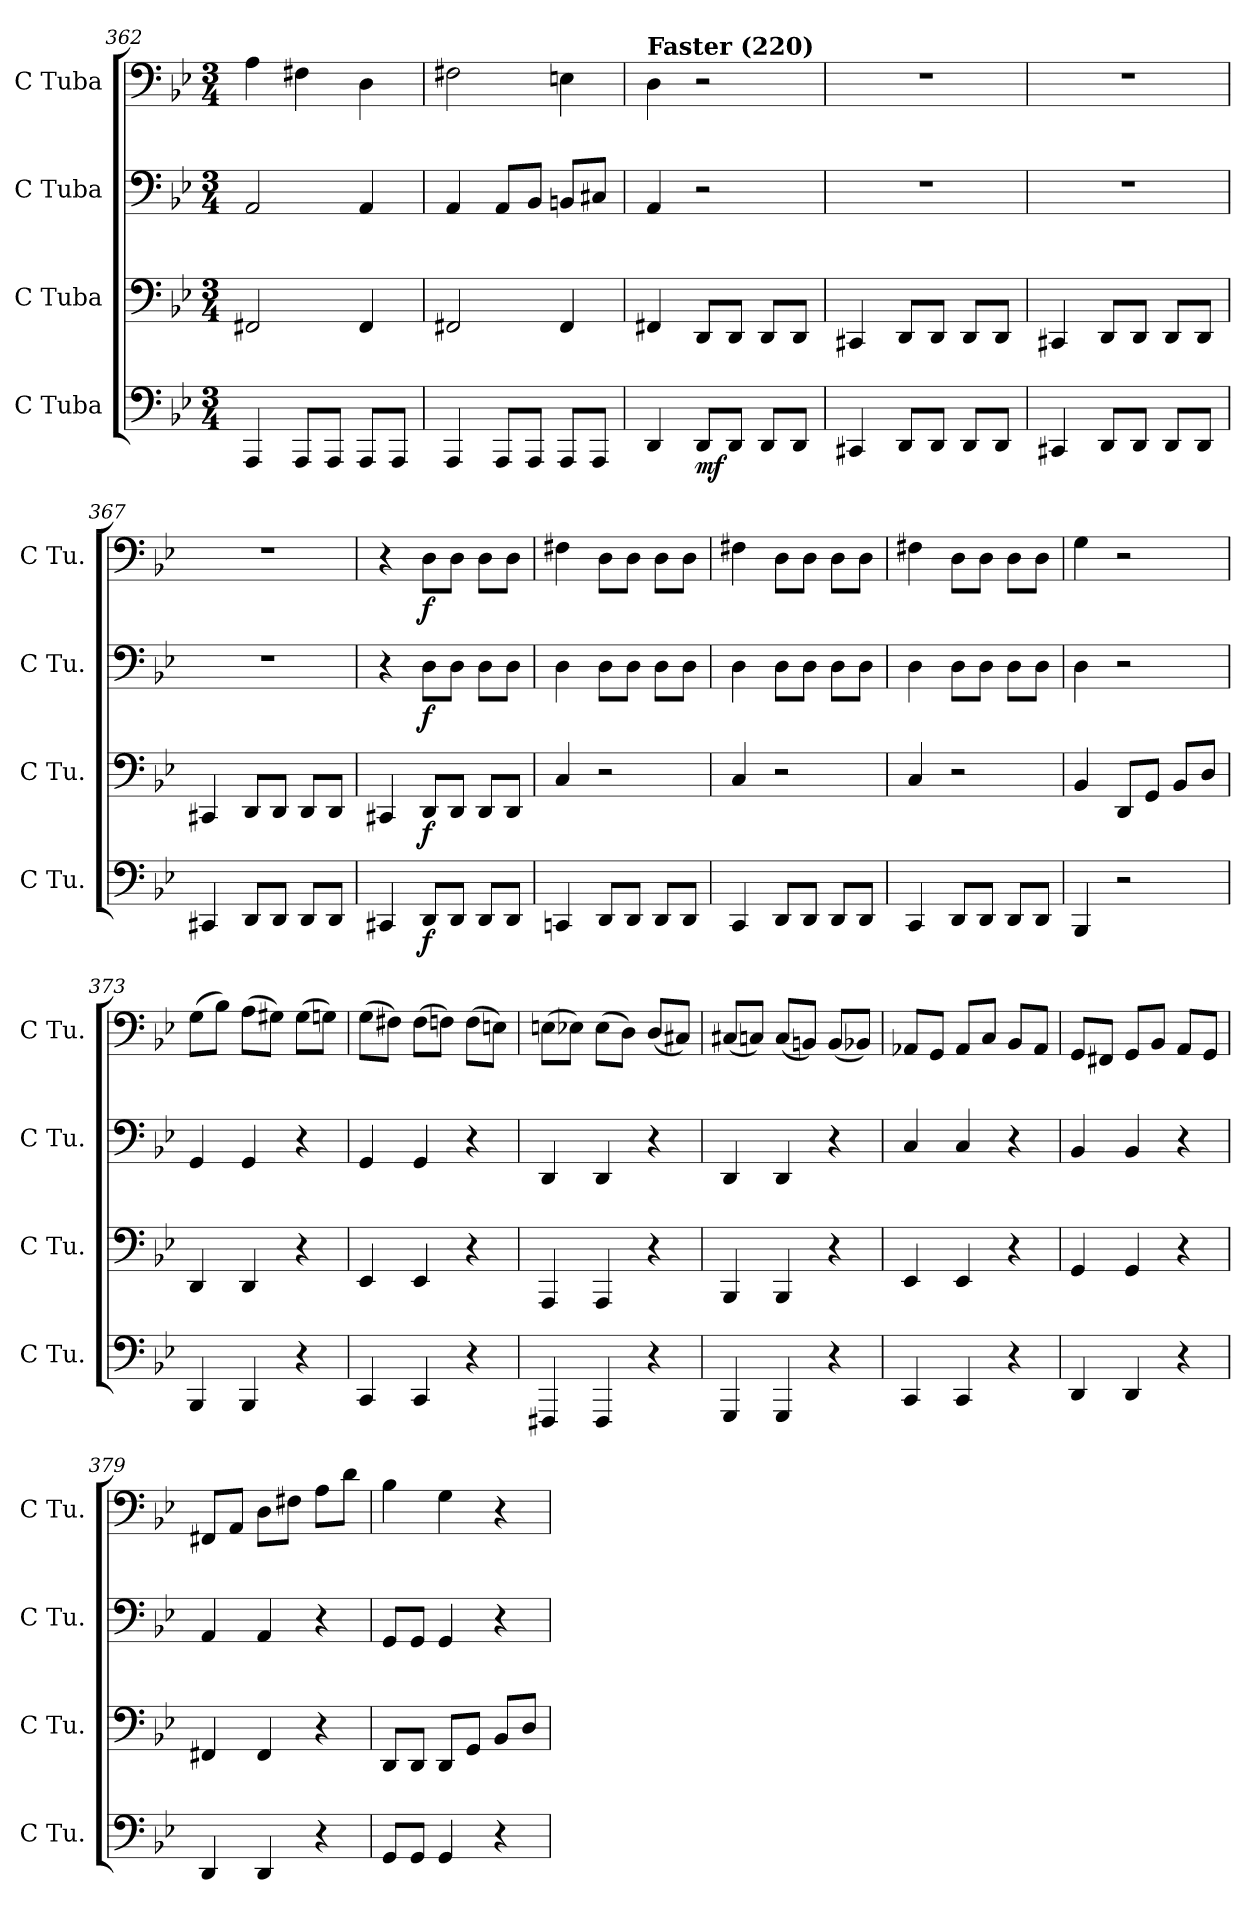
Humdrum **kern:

**kern	**dynam	**kern	**dynam	**kern	**dynam	**kern	**dynam
*part4	*part4	*part3	*part3	*part2	*part2	*part1	*part1
*staff4	*staff4	*staff3	*staff3	*staff2	*staff2	*staff1	*staff1
*I"C Tuba	*	*I"C Tuba	*	*I"C Tuba	*	*I"C Tuba	*
*I'C Tu.	*	*I'C Tu.	*	*I'C Tu.	*	*I'C Tu.	*
*clefF4	*	*clefF4	*	*clefF4	*	*clefF4	*
*k[b-e-]	*	*k[b-e-]	*	*k[b-e-]	*	*k[b-e-]	*
*M3/4	*	*M3/4	*	*M3/4	*	*M3/4	*
=362	=362	=362	=362	=362	=362	=362	=362
4AAA/	.	2FF#X/	.	2AA/	.	4A\	.
8AAA/L	.	.	.	.	.	4F#X\	.
8AAA/J	.	.	.	.	.	.	.
8AAA/L	.	4FF#/	.	4AA/	.	4D\	.
8AAA/J	.	.	.	.	.	.	.
=363	=363	=363	=363	=363	=363	=363	=363
4AAA/	.	2FF#X/	.	4AA/	.	2F#X\	.
8AAA/L	.	.	.	8AA/L	.	.	.
8AAA/J	.	.	.	8BB-/J	.	.	.
8AAA/L	.	4FF#/	.	8BBn/L	.	4En\	.
8AAA/J	.	.	.	8C#X/J	.	.	.
!!LO:PB:g=z
=364	=364	=364	=364	=364	=364	=364	=364
!	!	!	!	!	!	!LO:TX:a:B:t=Faster (220)	!
4DD/	.	4FF#X/	.	4AA/	.	4D\	.
!	!LO:DY:b	!	!	!	!	!	!
8DD/L	mf	8DD/L	.	2r	.	2r	.
8DD/J	.	8DD/J	.	.	.	.	.
8DD/L	.	8DD/L	.	.	.	.	.
8DD/J	.	8DD/J	.	.	.	.	.
=365	=365	=365	=365	=365	=365	=365	=365
4CC#X/	.	4CC#X/	.	2.r	.	2.r	.
8DD/L	.	8DD/L	.	.	.	.	.
8DD/J	.	8DD/J	.	.	.	.	.
8DD/L	.	8DD/L	.	.	.	.	.
8DD/J	.	8DD/J	.	.	.	.	.
=366	=366	=366	=366	=366	=366	=366	=366
4CC#X/	.	4CC#X/	.	2.r	.	2.r	.
8DD/L	.	8DD/L	.	.	.	.	.
8DD/J	.	8DD/J	.	.	.	.	.
8DD/L	.	8DD/L	.	.	.	.	.
8DD/J	.	8DD/J	.	.	.	.	.
=367	=367	=367	=367	=367	=367	=367	=367
4CC#X/	.	4CC#X/	.	2.r	.	2.r	.
8DD/L	.	8DD/L	.	.	.	.	.
8DD/J	.	8DD/J	.	.	.	.	.
8DD/L	.	8DD/L	.	.	.	.	.
8DD/J	.	8DD/J	.	.	.	.	.
=368	=368	=368	=368	=368	=368	=368	=368
4CC#X/	.	4CC#X/	.	4r	.	4r	.
!	!LO:DY:b	!	!LO:DY:b	!	!LO:DY:b	!	!LO:DY:b
8DD/L	f	8DD/L	f	8D\L	f	8D\L	f
8DD/J	.	8DD/J	.	8D\J	.	8D\J	.
8DD/L	.	8DD/L	.	8D\L	.	8D\L	.
8DD/J	.	8DD/J	.	8D\J	.	8D\J	.
!!LO:LB:g=z
=369	=369	=369	=369	=369	=369	=369	=369
4CCn/	.	4C/	.	4D\	.	4F#X\	.
8DD/L	.	2r	.	8D\L	.	8D\L	.
8DD/J	.	.	.	8D\J	.	8D\J	.
8DD/L	.	.	.	8D\L	.	8D\L	.
8DD/J	.	.	.	8D\J	.	8D\J	.
=370	=370	=370	=370	=370	=370	=370	=370
4CC/	.	4C/	.	4D\	.	4F#X\	.
8DD/L	.	2r	.	8D\L	.	8D\L	.
8DD/J	.	.	.	8D\J	.	8D\J	.
8DD/L	.	.	.	8D\L	.	8D\L	.
8DD/J	.	.	.	8D\J	.	8D\J	.
=371	=371	=371	=371	=371	=371	=371	=371
4CC/	.	4C/	.	4D\	.	4F#X\	.
8DD/L	.	2r	.	8D\L	.	8D\L	.
8DD/J	.	.	.	8D\J	.	8D\J	.
8DD/L	.	.	.	8D\L	.	8D\L	.
8DD/J	.	.	.	8D\J	.	8D\J	.
=372	=372	=372	=372	=372	=372	=372	=372
4BBB-/	.	4BB-/	.	4D\	.	4G\	.
2r	.	8DD/L	.	2r	.	2r	.
.	.	8GG/J	.	.	.	.	.
.	.	8BB-/L	.	.	.	.	.
.	.	8D/J	.	.	.	.	.
=373	=373	=373	=373	=373	=373	=373	=373
4BBB-/	.	4DD/	.	4GG/	.	(>8G\L	.
.	.	.	.	.	.	8B-\J)	.
4BBB-/	.	4DD/	.	4GG/	.	(>8A\L	.
.	.	.	.	.	.	8G#X\J)	.
4r	.	4r	.	4r	.	(>8G#\L	.
.	.	.	.	.	.	8Gn\J)	.
=374	=374	=374	=374	=374	=374	=374	=374
4CC/	.	4EE-/	.	4GG/	.	(>8G\L	.
.	.	.	.	.	.	8F#X\J)	.
4CC/	.	4EE-/	.	4GG/	.	(>8F#\L	.
.	.	.	.	.	.	8Fn\J)	.
4r	.	4r	.	4r	.	(>8F\L	.
.	.	.	.	.	.	8En\J)	.
!!LO:LB:g=z
=375	=375	=375	=375	=375	=375	=375	=375
4FFF#X/	.	4AAA/	.	4DD/	.	(>8En\L	.
.	.	.	.	.	.	8E-X\J)	.
4FFF#/	.	4AAA/	.	4DD/	.	(>8E-\L	.
.	.	.	.	.	.	8D\J)	.
4r	.	4r	.	4r	.	(<8D/L	.
.	.	.	.	.	.	8C#X/J)	.
=376	=376	=376	=376	=376	=376	=376	=376
4GGG/	.	4BBB-/	.	4DD/	.	(<8C#X/L	.
.	.	.	.	.	.	8Cn/J)	.
4GGG/	.	4BBB-/	.	4DD/	.	(<8C/L	.
.	.	.	.	.	.	8BBn/J)	.
4r	.	4r	.	4r	.	(<8BB/L	.
.	.	.	.	.	.	8BB-X/J)	.
=377	=377	=377	=377	=377	=377	=377	=377
4CC/	.	4EE-/	.	4C/	.	8AA-X/L	.
.	.	.	.	.	.	8GG/J	.
4CC/	.	4EE-/	.	4C/	.	8AA-/L	.
.	.	.	.	.	.	8C/J	.
4r	.	4r	.	4r	.	8BB-/L	.
.	.	.	.	.	.	8AA-/J	.
=378	=378	=378	=378	=378	=378	=378	=378
4DD/	.	4GG/	.	4BB-/	.	8GG/L	.
.	.	.	.	.	.	8FF#X/J	.
4DD/	.	4GG/	.	4BB-/	.	8GG/L	.
.	.	.	.	.	.	8BB-/J	.
4r	.	4r	.	4r	.	8AA/L	.
.	.	.	.	.	.	8GG/J	.
=379	=379	=379	=379	=379	=379	=379	=379
4DD/	.	4FF#X/	.	4AA/	.	8FF#X/L	.
.	.	.	.	.	.	8AA/J	.
4DD/	.	4FF#/	.	4AA/	.	8D\L	.
.	.	.	.	.	.	8F#X\J	.
4r	.	4r	.	4r	.	8A\L	.
.	.	.	.	.	.	8d\J	.
!!LO:PB:g=z
=380	=380	=380	=380	=380	=380	=380	=380
8GG/L	.	8DD/L	.	8GG/L	.	4B-\	.
8GG/J	.	8DD/J	.	8GG/J	.	.	.
4GG/	.	8DD/L	.	4GG/	.	4G\	.
.	.	8GG/J	.	.	.	.	.
4r	.	8BB-/L	.	4r	.	4r	.
.	.	8D/J	.	.	.	.	.
=	=	=	=	=	=	=	=
*-	*-	*-	*-	*-	*-	*-	*-
